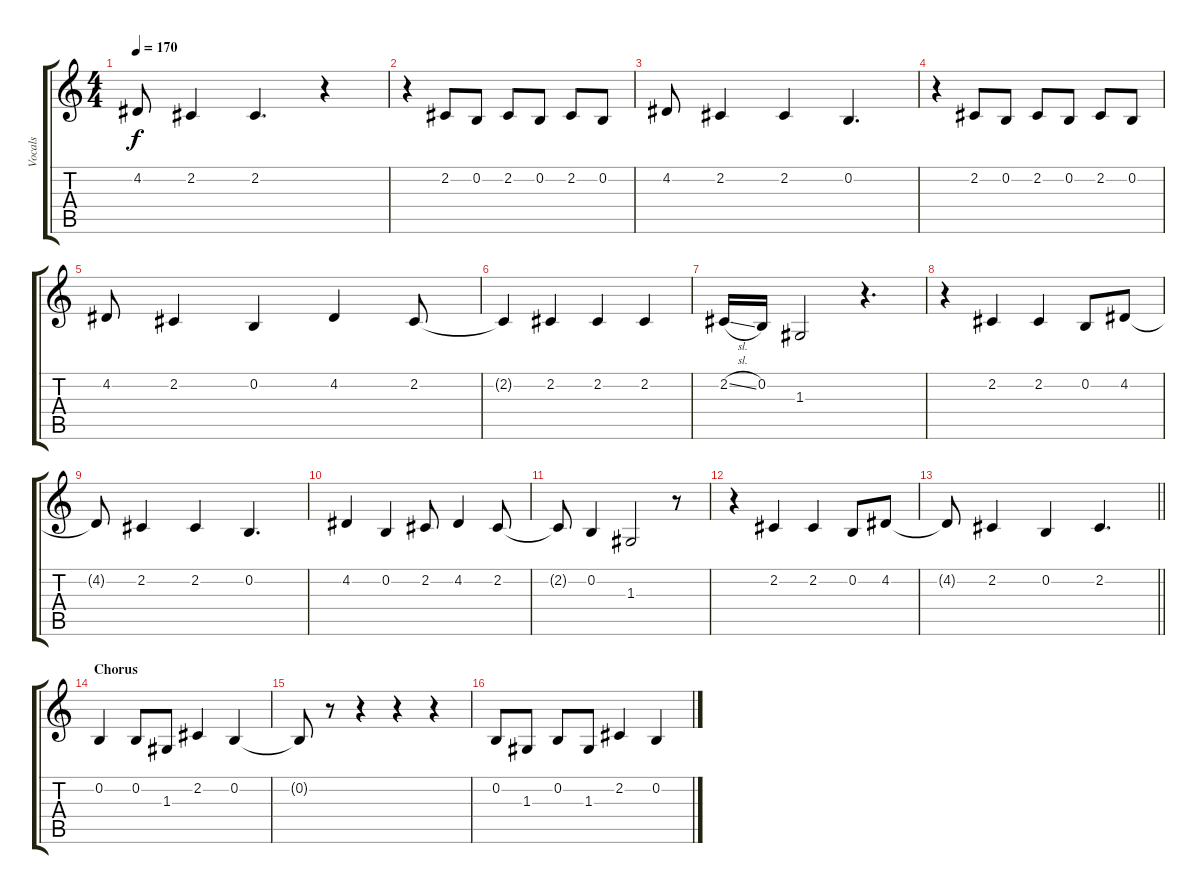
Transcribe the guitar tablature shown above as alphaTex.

\track ("Vocals" "Vocals") {instrument altosax}
\staff {score tabs}
\tuning (E4 B3 G3 D3 A2 E2) {hide}
\ts (4 4)
\tempo 170
\clef g2
\ks c
4.2.8{dy f} 2.2.4 2.2.4{d} r.4 |
r.4 2.2.8 0.2.8 2.2.8 0.2.8 2.2.8 0.2.8 |
4.2.8 2.2.4 2.2.4 0.2.4{d} |
r.4 2.2.8 0.2.8 2.2.8 0.2.8 2.2.8 0.2.8 |
4.2.8 2.2.4 0.2.4 4.2.4 2.2.8 |
2.2{t}.4 2.2.4 2.2.4 2.2.4 |
2.2{sl}.16 0.2.16 1.3.2 r.4{d} |
r.4 2.2.4 2.2.4 0.2.8 4.2.8 |
4.2{t}.8 2.2.4 2.2.4 0.2.4{d} |
4.2.4 0.2.4 2.2.8 4.2.4 2.2.8 |
2.2{t}.8 0.2.4 1.3.2 r.8 |
r.4 2.2.4 2.2.4 0.2.8 4.2.8 |
\barLineRight lightlight
4.2{t}.8 2.2.4 0.2.4 2.2.4{d} |
\section ("" "Chorus")
0.2.4 0.2.8 1.3.8 2.2.4 0.2.4 |
0.2{t}.8 r.8 r.4 r.4 r.4 |
0.2.8 1.3.8 0.2.8 1.3.8 2.2.4 0.2.4
